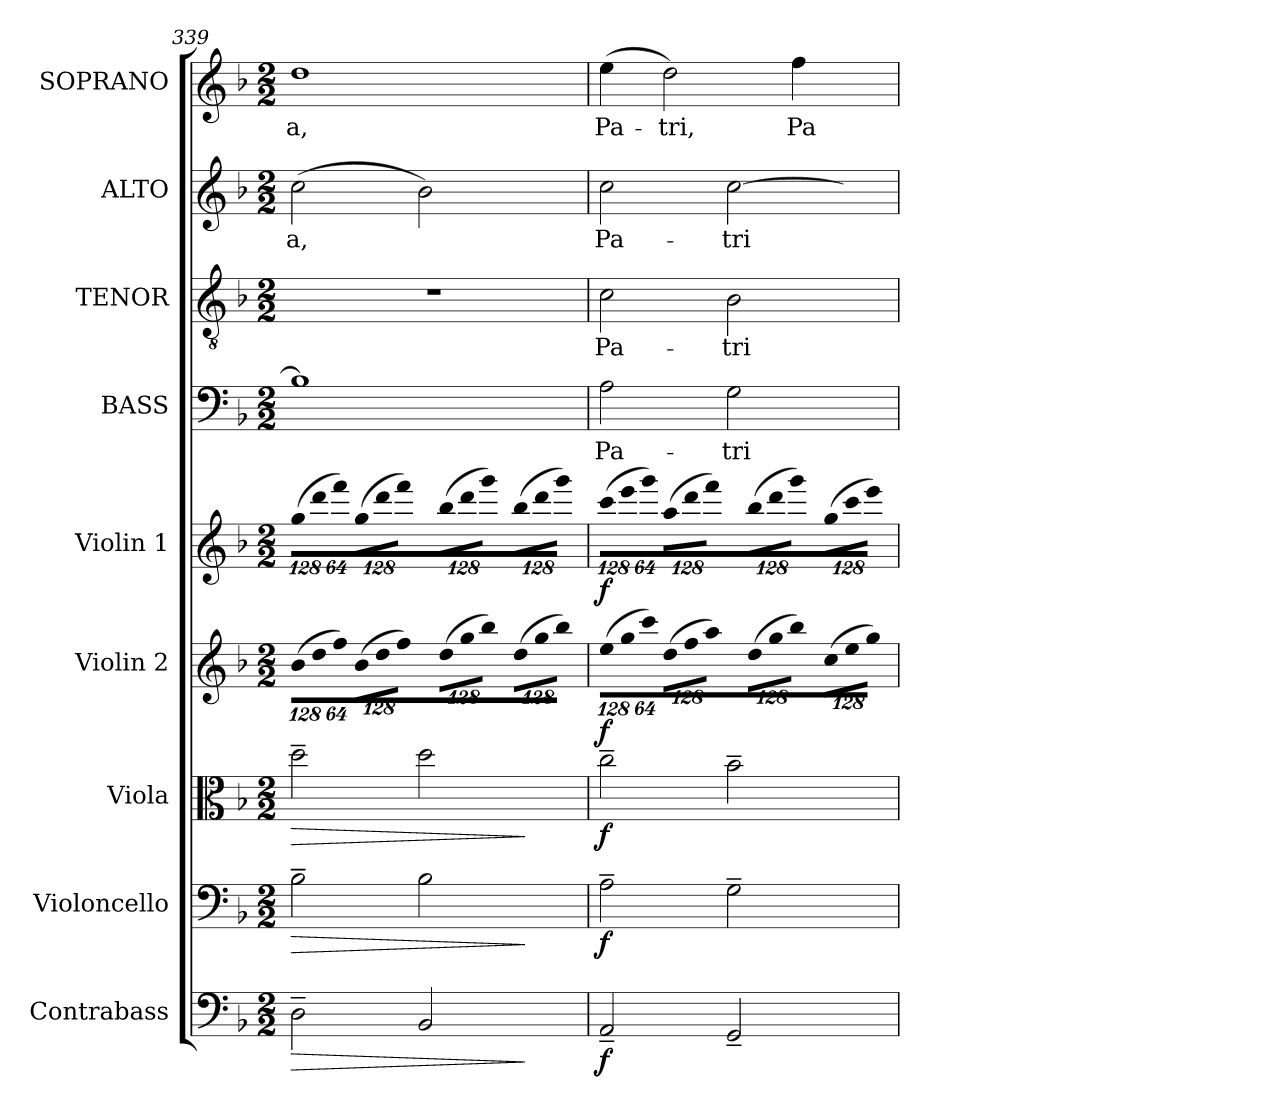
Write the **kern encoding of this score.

**kern	**dynam	**kern	**dynam	**kern	**dynam	**kern	**dynam	**kern	**dynam	**kern	**text	**kern	**text	**kern	**text	**kern	**text
*part9	*part9	*part8	*part8	*part7	*part7	*part6	*part6	*part5	*part5	*part4	*part4	*part3	*part3	*part2	*part2	*part1	*part1
*staff9	*staff9	*staff8	*staff8	*staff7	*staff7	*staff6	*staff6	*staff5	*staff5	*staff4	*staff4	*staff3	*staff3	*staff2	*staff2	*staff1	*staff1
*I"Contrabass	*	*I"Violoncello	*	*I"Viola	*	*I"Violin 2	*	*I"Violin 1	*	*I"BASS	*	*I"TENOR	*	*I"ALTO	*	*I"SOPRANO	*
*I'Cb.	*	*I'Vc.	*	*I'Vla.	*	*I'Vln. 2	*	*I'Vln. 1	*	*I'B.	*	*I'T.	*	*I'A.	*	*I'S.	*
*clefF4	*	*clefF4	*	*clefC3	*	*clefG2	*	*clefG2	*	*clefF4	*	*clefGv2	*	*clefG2	*	*clefG2	*
*ITrd7c12	*	*	*	*	*	*	*	*	*	*	*	*ITrd7c12	*	*	*	*	*
*k[b-]	*	*k[b-]	*	*k[b-]	*	*k[b-]	*	*k[b-]	*	*k[b-]	*	*k[b-]	*	*k[b-]	*	*k[b-]	*
*F:	*	*F:	*	*F:	*	*F:	*	*F:	*	*F:	*	*F:	*	*F:	*	*F:	*
*M2/2	*	*M2/2	*	*M2/2	*	*M2/2	*	*M2/2	*	*M2/2	*	*M2/2	*	*M2/2	*	*M2/2	*
=339	=339	=339	=339	=339	=339	=339	=339	=339	=339	=339	=339	=339	=339	=339	=339	=339	=339
!	!LO:HP:b	!	!LO:HP:b	!	!LO:HP:b	!	!	!	!	!	!	!	!	!	!	!	!
*	*	*	*	*	*	*Xbrackettup	*	*	*	*	*	*	*	*	*	*	*
!	!	!	!	!	!	!LO:N:vis=8	!	!	!	!	!	!	!	!	!	!	!
*	*	*	*	*	*	*	*	*Xbrackettup	*	*	*	*	*	*	*	*	*
!	!	!	!	!	!	!	!	!LO:N:vis=8	!	!	!	!	!	!	!	!	!
!	!	!	!	!	!	!	!	!	!	!	!	!	!	!	!LO:LY:b:color=#000000	!	!
!	!	!	!	!	!	!	!	!	!	!	!	!	!	!	!	!	!LO:LY:b:color=#000000
2DD~i\	>	2B-~i\	>	2dd~i\	>	(1024%85b-i\L	.	(1024%85ggi\L	.	1B-i]	.	1r	.	(2cci\	-a,	1ddi	-a,
!	!	!	!	!	!	!LO:N:vis=8	!	!LO:N:vis=8	!	!	!	!	!	!	!	!	!
.	.	.	.	.	.	1024%85ddi\	.	1024%85dddi\	.	.	.	.	.	.	.	.	.
!	!	!	!	!	!	!LO:N:vis=8	!	!LO:N:vis=8	!	!	!	!	!	!	!	!	!
.	.	.	.	.	.	512%43ffi\J)	.	512%43fffi\J)	.	.	.	.	.	.	.	.	.
!	!	!	!	!	!	!LO:N:vis=8	!	!LO:N:vis=8	!	!	!	!	!	!	!	!	!
.	.	.	.	.	.	(1024%85b-i\L	.	(1024%85ggi\L	.	.	.	.	.	.	.	.	.
!	!	!	!	!	!	!LO:N:vis=8	!	!LO:N:vis=8	!	!	!	!	!	!	!	!	!
.	.	.	.	.	.	1024%85ddi\	.	1024%85dddi\	.	.	.	.	.	.	.	.	.
!	!	!	!	!	!	!LO:N:vis=8	!	!LO:N:vis=8	!	!	!	!	!	!	!	!	!
.	.	.	.	.	.	512%43ffi\J)	.	512%43fffi\J)	.	.	.	.	.	.	.	.	.
!	!	!	!	!	!	!LO:N:vis=8	!	!LO:N:vis=8	!	!	!	!	!	!	!	!	!
2BBB-i/	.	2B-i\	.	2ddi\	.	(1024%85ddi\L	.	(1024%85bb-i\L	.	.	.	.	.	2b-i\)	.	.	.
!	!	!	!	!	!	!LO:N:vis=8	!	!LO:N:vis=8	!	!	!	!	!	!	!	!	!
.	.	.	.	.	.	1024%85ggi\	.	1024%85dddi\	.	.	.	.	.	.	.	.	.
!	!	!	!	!	!	!LO:N:vis=8	!	!LO:N:vis=8	!	!	!	!	!	!	!	!	!
.	.	.	.	.	.	512%43bb-i\J)	.	512%43gggi\J)	.	.	.	.	.	.	.	.	.
!	!	!	!	!	!	!LO:N:vis=8	!	!LO:N:vis=8	!	!	!	!	!	!	!	!	!
.	.	.	.	.	.	(1024%85ddi\L	.	(1024%85bb-i\L	.	.	.	.	.	.	.	.	.
!	!	!	!	!	!	!LO:N:vis=8	!	!LO:N:vis=8	!	!	!	!	!	!	!	!	!
.	.	.	.	.	.	1024%85ggi\	.	1024%85dddi\	.	.	.	.	.	.	.	.	.
!	!	!	!	!	!	!LO:N:vis=8	!	!LO:N:vis=8	!	!	!	!	!	!	!	!	!
.	.	.	.	.	.	512%43bb-i\J)	.	512%43gggi\J)	.	.	.	.	.	.	.	.	.
.	]	.	]	.	]	.	.	.	.	.	.	.	.	.	.	.	.
=340	=340	=340	=340	=340	=340	=340	=340	=340	=340	=340	=340	=340	=340	=340	=340	=340	=340
!	!	!	!	!	!	!LO:N:vis=8	!	!LO:N:vis=8	!	!	!	!	!	!	!	!	!
!	!	!	!	!	!	!	!	!	!	!	!LO:LY:b:color=#000000	!	!	!	!	!	!
!	!	!	!	!	!	!	!	!	!	!	!	!	!LO:LY:b:color=#000000	!	!	!	!
!	!	!	!	!	!	!	!	!	!	!	!	!	!	!	!LO:LY:b:color=#000000	!	!
!	!	!	!	!	!	!	!	!	!	!	!	!	!	!	!	!	!LO:LY:b:color=#000000
2AAA~i/	f	2A~i\	f	2cc~i\	f	(1024%85eei\L	f	(1024%85ccci\L	f	2Ai\	Pa-	2Ci\	Pa-	2cci\	Pa-	(4eei\	Pa-
!	!	!	!	!	!	!LO:N:vis=8	!	!LO:N:vis=8	!	!	!	!	!	!	!	!	!
.	.	.	.	.	.	1024%85ggi\	.	1024%85eeei\	.	.	.	.	.	.	.	.	.
!	!	!	!	!	!	!LO:N:vis=8	!	!LO:N:vis=8	!	!	!	!	!	!	!	!	!
.	.	.	.	.	.	512%43ccci\J)	.	512%43gggi\J)	.	.	.	.	.	.	.	.	.
!	!	!	!	!	!	!LO:N:vis=8	!	!LO:N:vis=8	!	!	!	!	!	!	!	!	!
!	!	!	!	!	!	!	!	!	!	!	!	!	!	!	!	!	!LO:LY:b:color=#000000
.	.	.	.	.	.	(1024%85ddi\L	.	(1024%85aai\L	.	.	.	.	.	.	.	2ddi\)	-tri,
!	!	!	!	!	!	!LO:N:vis=8	!	!LO:N:vis=8	!	!	!	!	!	!	!	!	!
.	.	.	.	.	.	1024%85ffi\	.	1024%85dddi\	.	.	.	.	.	.	.	.	.
!	!	!	!	!	!	!LO:N:vis=8	!	!LO:N:vis=8	!	!	!	!	!	!	!	!	!
.	.	.	.	.	.	512%43aai\J)	.	512%43fffi\J)	.	.	.	.	.	.	.	.	.
!	!	!	!	!	!	!LO:N:vis=8	!	!LO:N:vis=8	!	!	!	!	!	!	!	!	!
!	!	!	!	!	!	!	!	!	!	!	!LO:LY:b:color=#000000	!	!	!	!	!	!
!	!	!	!	!	!	!	!	!	!	!	!	!	!LO:LY:b:color=#000000	!	!	!	!
!	!	!	!	!	!	!	!	!	!	!	!	!	!	!	!LO:LY:b:color=#000000	!	!
2GGG~i/	.	2G~i\	.	2b-~i\	.	(1024%85ddi\L	.	(1024%85bb-i\L	.	2Gi\	-tri	2BB-i\	-tri	[>2cci\	-tri-	.	.
!	!	!	!	!	!	!LO:N:vis=8	!	!LO:N:vis=8	!	!	!	!	!	!	!	!	!
.	.	.	.	.	.	1024%85ggi\	.	1024%85dddi\	.	.	.	.	.	.	.	.	.
!	!	!	!	!	!	!LO:N:vis=8	!	!LO:N:vis=8	!	!	!	!	!	!	!	!	!
.	.	.	.	.	.	512%43bb-i\J)	.	512%43gggi\J)	.	.	.	.	.	.	.	.	.
!	!	!	!	!	!	!LO:N:vis=8	!	!LO:N:vis=8	!	!	!	!	!	!	!	!	!
!	!	!	!	!	!	!	!	!	!	!	!	!	!	!	!	!	!LO:LY:b:color=#000000
.	.	.	.	.	.	(1024%85cci\L	.	(1024%85ggi\L	.	.	.	.	.	.	.	4ffi\	Pa-
!	!	!	!	!	!	!LO:N:vis=8	!	!LO:N:vis=8	!	!	!	!	!	!	!	!	!
.	.	.	.	.	.	1024%85eei\	.	1024%85ccci\	.	.	.	.	.	.	.	.	.
!	!	!	!	!	!	!LO:N:vis=8	!	!LO:N:vis=8	!	!	!	!	!	!	!	!	!
.	.	.	.	.	.	512%43ggi\J)	.	512%43eeei\J)	.	.	.	.	.	.	.	.	.
=	=	=	=	=	=	=	=	=	=	=	=	=	=	=	=	=	=
*-	*-	*-	*-	*-	*-	*-	*-	*-	*-	*-	*-	*-	*-	*-	*-	*-	*-
